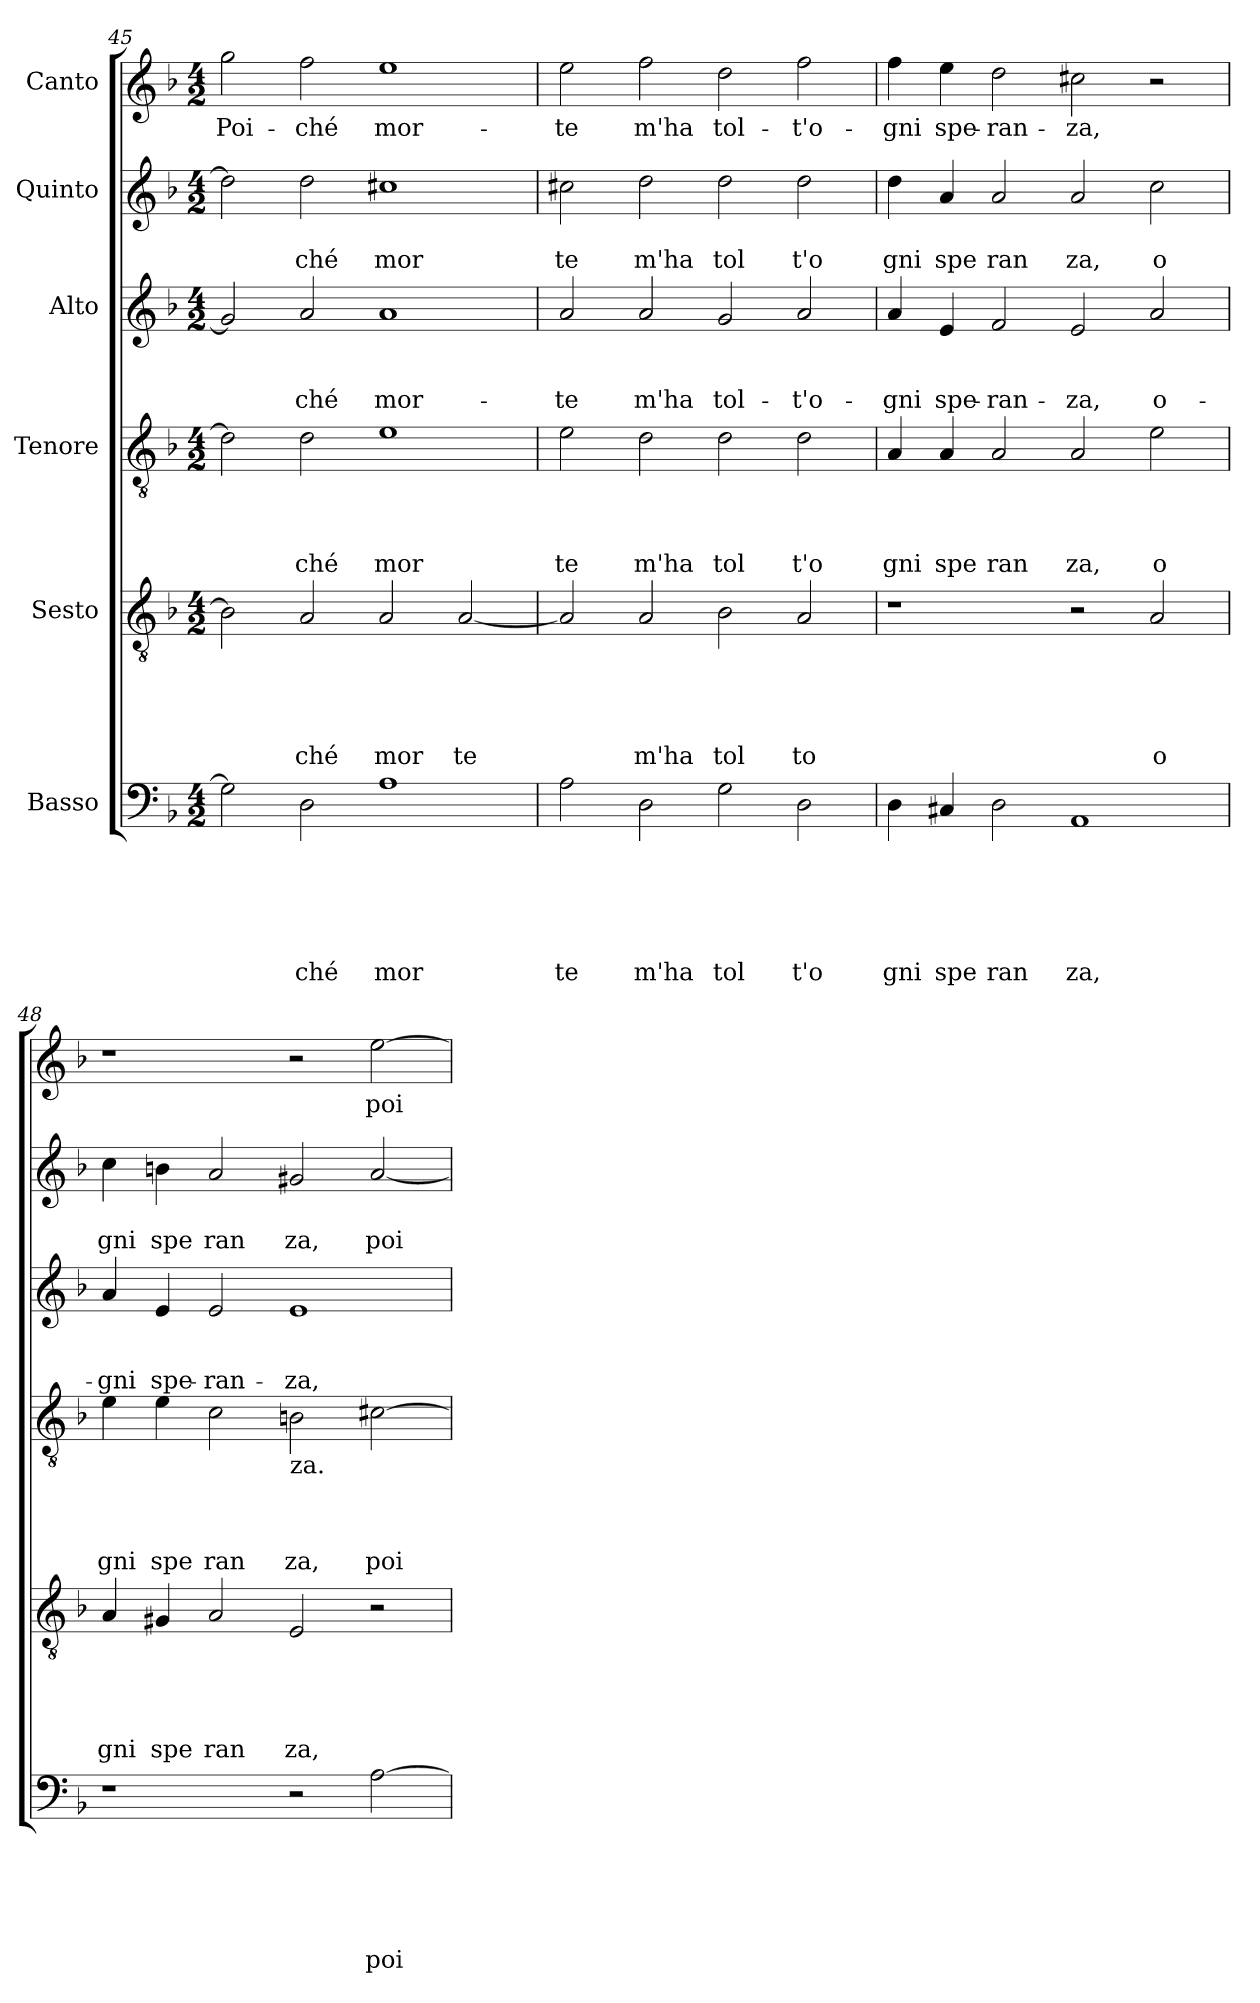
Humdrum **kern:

**kern	**text	**text	**text	**text	**text	**text	**kern	**text	**text	**text	**text	**text	**kern	**text	**text	**text	**text	**kern	**text	**text	**text	**kern	**text	**text	**kern	**text
*part6	*part6	*part6	*part6	*part6	*part6	*part6	*part5	*part5	*part5	*part5	*part5	*part5	*part4	*part4	*part4	*part4	*part4	*part3	*part3	*part3	*part3	*part2	*part2	*part2	*part1	*part1
*staff6	*staff6	*staff6	*staff6	*staff6	*staff6	*staff6	*staff5	*staff5	*staff5	*staff5	*staff5	*staff5	*staff4	*staff4	*staff4	*staff4	*staff4	*staff3	*staff3	*staff3	*staff3	*staff2	*staff2	*staff2	*staff1	*staff1
*I"Basso	*	*	*	*	*	*	*I"Sesto	*	*	*	*	*	*I"Tenore	*	*	*	*	*I"Alto	*	*	*	*I"Quinto	*	*	*I"Canto	*
*clefF4	*	*	*	*	*	*	*clefGv2	*	*	*	*	*	*clefGv2	*	*	*	*	*clefG2	*	*	*	*clefG2	*	*	*clefG2	*
*k[b-]	*	*	*	*	*	*	*k[b-]	*	*	*	*	*	*k[b-]	*	*	*	*	*k[b-]	*	*	*	*k[b-]	*	*	*k[b-]	*
*F:	*	*	*	*	*	*	*F:	*	*	*	*	*	*F:	*	*	*	*	*F:	*	*	*	*F:	*	*	*F:	*
*M4/2	*	*	*	*	*	*	*M4/2	*	*	*	*	*	*M4/2	*	*	*	*	*M4/2	*	*	*	*M4/2	*	*	*M4/2	*
=45	=45	=45	=45	=45	=45	=45	=45	=45	=45	=45	=45	=45	=45	=45	=45	=45	=45	=45	=45	=45	=45	=45	=45	=45	=45	=45
!	!	!	!	!	!	!	!	!	!	!	!	!	!	!	!	!	!	!	!	!	!	!	!	!	!	!LO:LY:b
2G\]	.	.	.	.	.	.	2B-\]	.	.	.	.	.	2d\]	.	.	.	.	2g/]	.	.	.	2dd\]	.	.	2gg\	Poi-
!	!	!	!	!	!	!LO:LY:b	!	!	!	!	!	!LO:LY:b	!	!	!	!	!LO:LY:b	!	!	!	!LO:LY:b	!	!	!LO:LY:b	!	!LO:LY:b
2D\	.	.	.	.	.	ché	2A/	.	.	.	.	ché	2d\	.	.	.	ché	2a/	.	.	-ché	2dd\	.	ché	2ff\	-ché
!	!	!	!	!	!	!LO:LY:b	!	!	!	!	!	!LO:LY:b	!	!	!	!	!LO:LY:b	!	!	!	!LO:LY:b	!	!	!LO:LY:b	!	!LO:LY:b
1A	.	.	.	.	.	mor	2A/	.	.	.	.	mor	1e	.	.	.	mor	1a	.	.	mor-	1cc#X	.	mor	1ee	mor-
!	!	!	!	!	!	!	!	!	!	!	!	!LO:LY:b	!	!	!	!	!	!	!	!	!	!	!	!	!	!
.	.	.	.	.	.	.	[<2A/	.	.	.	.	te	.	.	.	.	.	.	.	.	.	.	.	.	.	.
=46	=46	=46	=46	=46	=46	=46	=46	=46	=46	=46	=46	=46	=46	=46	=46	=46	=46	=46	=46	=46	=46	=46	=46	=46	=46	=46
!	!	!	!	!	!	!LO:LY:b	!	!	!	!	!	!	!	!	!	!	!LO:LY:b	!	!	!	!LO:LY:b	!	!	!LO:LY:b	!	!LO:LY:b
2A\	.	.	.	.	.	te	2A/]	.	.	.	.	.	2e\	.	.	.	te	2a/	.	.	-te	2cc#X\	.	te	2ee\	-te
!	!	!	!	!	!	!LO:LY:b	!	!	!	!	!	!LO:LY:b	!	!	!	!	!LO:LY:b	!	!	!	!LO:LY:b	!	!	!LO:LY:b	!	!LO:LY:b
2D\	.	.	.	.	.	m'ha	2A/	.	.	.	.	m'ha	2d\	.	.	.	m'ha	2a/	.	.	m'ha	2dd\	.	m'ha	2ff\	m'ha
!	!	!	!	!	!	!LO:LY:b	!	!	!	!	!	!LO:LY:b	!	!	!	!	!LO:LY:b	!	!	!	!LO:LY:b	!	!	!LO:LY:b	!	!LO:LY:b
2G\	.	.	.	.	.	tol	2B-\	.	.	.	.	tol	2d\	.	.	.	tol	2g/	.	.	tol-	2dd\	.	tol	2dd\	tol-
!	!	!	!	!	!	!LO:LY:b	!	!	!	!	!	!LO:LY:b	!	!	!	!	!LO:LY:b	!	!	!	!LO:LY:b	!	!	!LO:LY:b	!	!LO:LY:b
2D\	.	.	.	.	.	t'o	2A/	.	.	.	.	to	2d\	.	.	.	t'o	2a/	.	.	-t'o-	2dd\	.	t'o	2ff\	-t'o-
=47	=47	=47	=47	=47	=47	=47	=47	=47	=47	=47	=47	=47	=47	=47	=47	=47	=47	=47	=47	=47	=47	=47	=47	=47	=47	=47
!	!	!	!	!	!	!LO:LY:b	!	!	!	!	!	!	!	!	!	!	!LO:LY:b	!	!	!	!LO:LY:b	!	!	!LO:LY:b	!	!LO:LY:b
4D\	.	.	.	.	.	gni	1r	.	.	.	.	.	4A/	.	.	.	gni	4a/	.	.	-gni	4dd\	.	gni	4ff\	-gni
!	!	!	!	!	!	!LO:LY:b	!	!	!	!	!	!	!	!	!	!	!LO:LY:b	!	!	!	!LO:LY:b	!	!	!LO:LY:b	!	!LO:LY:b
4C#X/	.	.	.	.	.	spe	.	.	.	.	.	.	4A/	.	.	.	spe	4e/	.	.	spe-	4a/	.	spe	4ee\	spe-
!	!	!	!	!	!	!LO:LY:b	!	!	!	!	!	!	!	!	!	!	!LO:LY:b	!	!	!	!LO:LY:b	!	!	!LO:LY:b	!	!LO:LY:b
2D\	.	.	.	.	.	ran	.	.	.	.	.	.	2A/	.	.	.	ran	2f/	.	.	-ran-	2a/	.	ran	2dd\	-ran-
!	!	!	!	!	!	!LO:LY:b	!	!	!	!	!	!	!	!	!	!	!LO:LY:b	!	!	!	!LO:LY:b	!	!	!LO:LY:b	!	!LO:LY:b
1AA	.	.	.	.	.	za,	2r	.	.	.	.	.	2A/	.	.	.	za,	2e/	.	.	-za,	2a/	.	za,	2cc#X\	-za,
!	!	!	!	!	!	!	!	!	!	!	!	!LO:LY:b	!	!	!	!	!LO:LY:b	!	!	!	!LO:LY:b	!	!	!LO:LY:b	!	!
.	.	.	.	.	.	.	2A/	.	.	.	.	o	2e\	.	.	.	o	2a/	.	.	o-	2cc\	.	o	2r	.
=48	=48	=48	=48	=48	=48	=48	=48	=48	=48	=48	=48	=48	=48	=48	=48	=48	=48	=48	=48	=48	=48	=48	=48	=48	=48	=48
!	!	!	!	!	!	!	!	!	!	!	!	!LO:LY:b	!	!	!	!	!LO:LY:b	!	!	!	!LO:LY:b	!	!	!LO:LY:b	!	!
1r	.	.	.	.	.	.	4A/	.	.	.	.	gni	4e\	.	.	.	gni	4a/	.	.	-gni	4cc\	.	gni	1r	.
!	!	!	!	!	!	!	!	!	!	!	!	!LO:LY:b	!	!	!	!	!LO:LY:b	!	!	!	!LO:LY:b	!	!	!LO:LY:b	!	!
.	.	.	.	.	.	.	4G#X/	.	.	.	.	spe	4e\	.	.	.	spe	4e/	.	.	spe-	4bn\	.	spe	.	.
!	!	!	!	!	!	!	!	!	!	!	!	!LO:LY:b	!	!	!	!	!LO:LY:b	!	!	!	!LO:LY:b	!	!	!LO:LY:b	!	!
.	.	.	.	.	.	.	2A/	.	.	.	.	ran	2c\	.	.	.	ran	2e/	.	.	-ran-	2a/	.	ran	.	.
!	!	!	!	!	!	!	!	!	!	!	!	!	!LO:TX:b:t=za.	!	!	!	!	!	!	!	!	!	!	!	!	!
!	!	!	!	!	!	!	!	!	!	!	!	!LO:LY:b	!	!	!	!	!LO:LY:b	!	!	!	!LO:LY:b	!	!	!LO:LY:b	!	!
2r	.	.	.	.	.	.	2E/	.	.	.	.	za,	2Bn\	.	.	.	za,	1e	.	.	-za,	2g#X/	.	za,	2r	.
!	!	!	!	!	!	!LO:LY:b	!	!	!	!	!	!	!	!	!	!	!LO:LY:b	!	!	!	!	!	!	!LO:LY:b	!	!LO:LY:b
[>2A\	.	.	.	.	.	poi	2r	.	.	.	.	.	[>2c#X\	.	.	.	poi	.	.	.	.	[>2a/	.	poi	[>2ee\	poi-
=	=	=	=	=	=	=	=	=	=	=	=	=	=	=	=	=	=	=	=	=	=	=	=	=	=	=
*-	*-	*-	*-	*-	*-	*-	*-	*-	*-	*-	*-	*-	*-	*-	*-	*-	*-	*-	*-	*-	*-	*-	*-	*-	*-	*-
